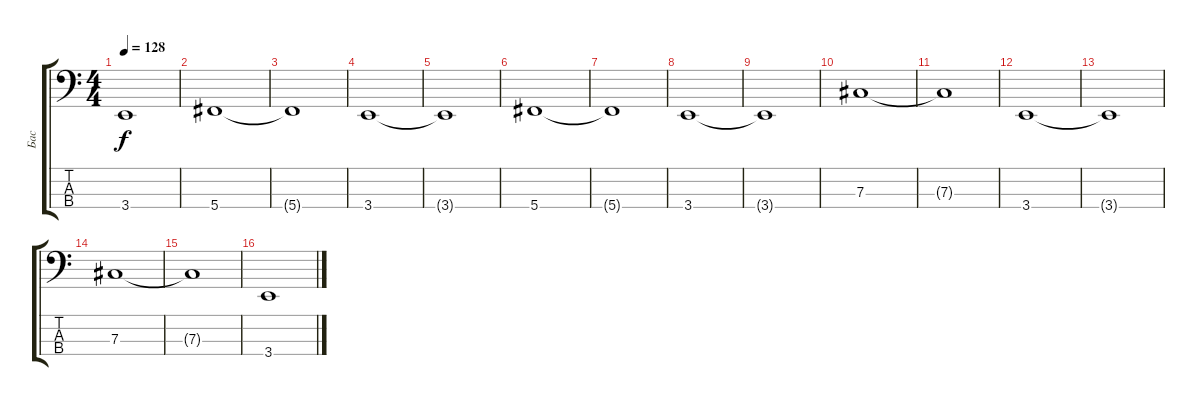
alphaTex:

\track ("Бас" "Бас") {instrument electricbassfinger}
\staff {score tabs}
\tuning (E2 B1 Gb1 Db1) {hide}
\ts (4 4)
\tempo 128
\clef f4
\ks c
3.4{t}.1{dy f} |
5.4.1 |
5.4{t}.1 |
3.4.1 |
3.4{t}.1 |
5.4.1 |
5.4{t}.1 |
3.4.1 |
3.4{t}.1 |
7.3.1 |
7.3{t}.1 |
3.4.1 |
3.4{t}.1 |
7.3.1 |
7.3{t}.1 |
3.4.1
